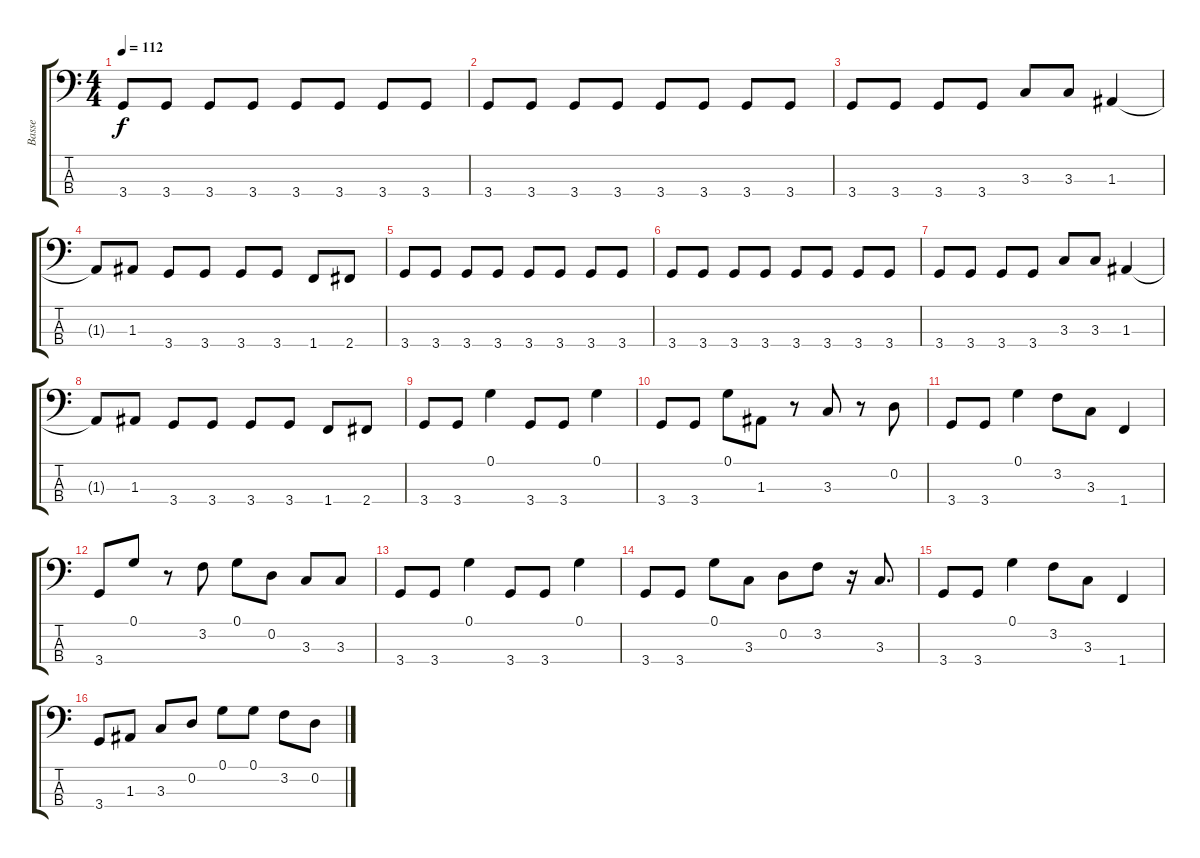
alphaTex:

\track ("Basse" "Basse") {instrument electricbasspick}
\staff {score tabs}
\tuning (G2 D2 A1 E1) {hide}
\ts (4 4)
\tempo 112
\clef f4
\ks c
3.4.8{dy f} 3.4.8 3.4.8 3.4.8 3.4.8 3.4.8 3.4.8 3.4.8 |
3.4.8 3.4.8 3.4.8 3.4.8 3.4.8 3.4.8 3.4.8 3.4.8 |
3.4.8 3.4.8 3.4.8 3.4.8 3.3.8 3.3.8 1.3.4 |
1.3{t}.8 1.3.8 3.4.8 3.4.8 3.4.8 3.4.8 1.4.8 2.4.8 |
3.4.8 3.4.8 3.4.8 3.4.8 3.4.8 3.4.8 3.4.8 3.4.8 |
3.4.8 3.4.8 3.4.8 3.4.8 3.4.8 3.4.8 3.4.8 3.4.8 |
3.4.8 3.4.8 3.4.8 3.4.8 3.3.8 3.3.8 1.3.4 |
1.3{t}.8 1.3.8 3.4.8 3.4.8 3.4.8 3.4.8 1.4.8 2.4.8 |
3.4.8 3.4.8 0.1.4 3.4.8 3.4.8 0.1.4 |
3.4.8 3.4.8 0.1.8 1.3.8 r.8 3.3.8 r.8 0.2.8 |
3.4.8 3.4.8 0.1.4 3.2.8 3.3.8 1.4.4 |
3.4.8 0.1.8 r.8 3.2.8 0.1.8 0.2.8 3.3.8 3.3.8 |
3.4.8 3.4.8 0.1.4 3.4.8 3.4.8 0.1.4 |
3.4.8 3.4.8 0.1.8 3.3.8 0.2.8 3.2.8 r.16 3.3.8{d} |
3.4.8 3.4.8 0.1.4 3.2.8 3.3.8 1.4.4 |
3.4.8 1.3.8 3.3.8 0.2.8 0.1.8 0.1.8 3.2.8 0.2.8
